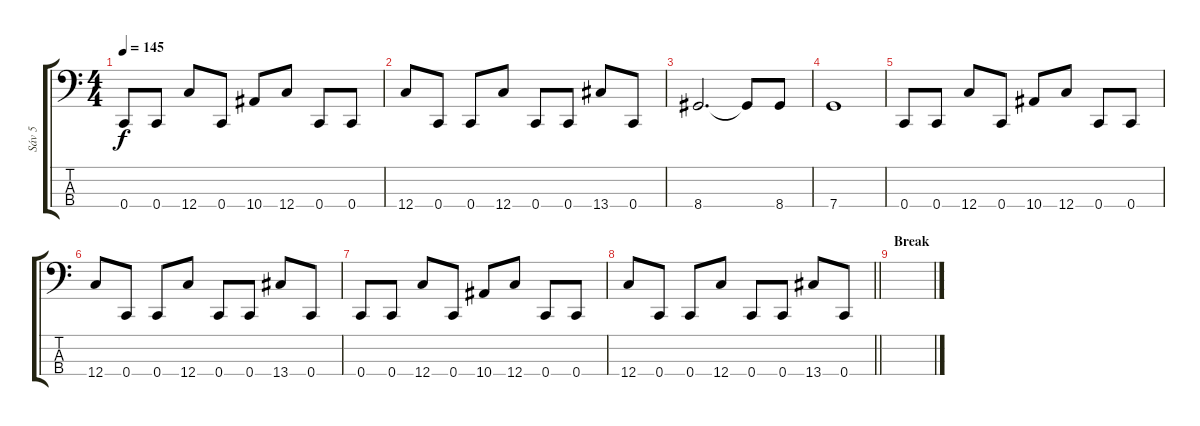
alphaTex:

\track ("Sáv 5" "Sáv 5") {instrument electricbassfinger}
\staff {score tabs}
\tuning (F2 C2 G1 C1) {hide}
\ts (4 4)
\tempo 145
\clef f4
\ks c
0.4.8{dy f} 0.4.8 12.4.8 0.4.8 10.4.8 12.4.8 0.4.8 0.4.8 |
12.4.8 0.4.8 0.4.8 12.4.8 0.4.8 0.4.8 13.4.8 0.4.8 |
8.4.2{d} 8.4{t}.8 8.4.8 |
7.4.1 |
0.4.8 0.4.8 12.4.8 0.4.8 10.4.8 12.4.8 0.4.8 0.4.8 |
12.4.8 0.4.8 0.4.8 12.4.8 0.4.8 0.4.8 13.4.8 0.4.8 |
0.4.8 0.4.8 12.4.8 0.4.8 10.4.8 12.4.8 0.4.8 0.4.8 |
\barLineRight lightlight
12.4.8 0.4.8 0.4.8 12.4.8 0.4.8 0.4.8 13.4.8 0.4.8 |
\section ("" "Break")
